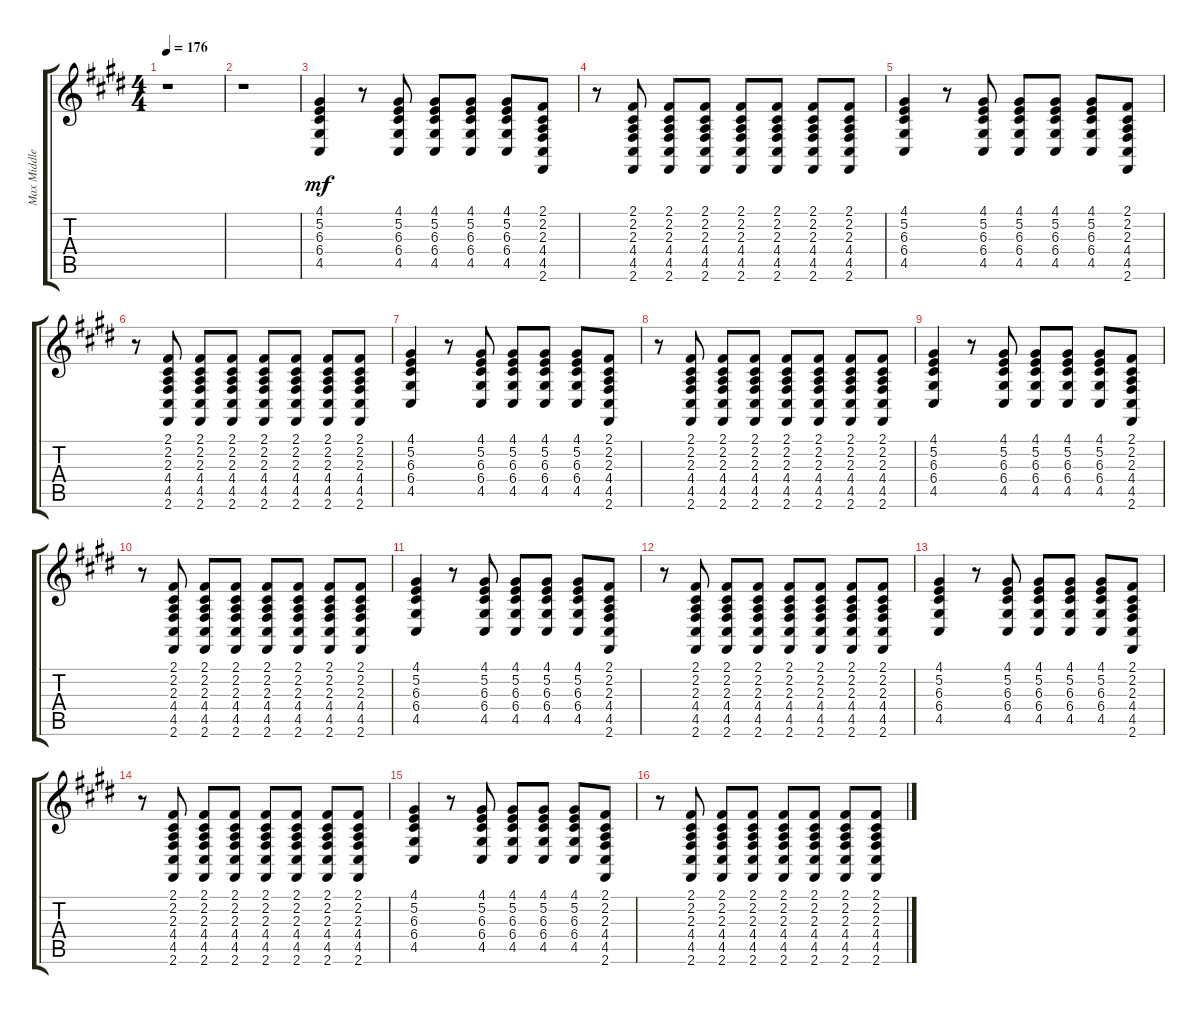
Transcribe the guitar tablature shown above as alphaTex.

\track ("Max Middleton Grand Piano" "Max Middle") {instrument brightacousticpiano}
\staff {score tabs}
\tuning (E4 B3 G3 D3 A2 E2) {hide}
\ts (4 4)
\tempo 176
\clef g2
\ks e
r.1{dy ff} |
r.1 |
(4.1 5.2 6.3 6.4 4.5).4{dy mf} r.8 (4.1 5.2 6.3 6.4 4.5).8 (4.1 5.2 6.3 6.4 4.5).8 (4.1 5.2 6.3 6.4 4.5).8 (4.1 5.2 6.3 6.4 4.5).8 (2.1 2.2 2.3 4.4 4.5 2.6).8 |
r.8 (2.1 2.2 2.3 4.4 4.5 2.6).8 (2.1 2.2 2.3 4.4 4.5 2.6).8 (2.1 2.2 2.3 4.4 4.5 2.6).8 (2.1 2.2 2.3 4.4 4.5 2.6).8 (2.1 2.2 2.3 4.4 4.5 2.6).8 (2.1 2.2 2.3 4.4 4.5 2.6).8 (2.1 2.2 2.3 4.4 4.5 2.6).8 |
(4.1 5.2 6.3 6.4 4.5).4 r.8 (4.1 5.2 6.3 6.4 4.5).8 (4.1 5.2 6.3 6.4 4.5).8 (4.1 5.2 6.3 6.4 4.5).8 (4.1 5.2 6.3 6.4 4.5).8 (2.1 2.2 2.3 4.4 4.5 2.6).8 |
r.8 (2.1 2.2 2.3 4.4 4.5 2.6).8 (2.1 2.2 2.3 4.4 4.5 2.6).8 (2.1 2.2 2.3 4.4 4.5 2.6).8 (2.1 2.2 2.3 4.4 4.5 2.6).8 (2.1 2.2 2.3 4.4 4.5 2.6).8 (2.1 2.2 2.3 4.4 4.5 2.6).8 (2.1 2.2 2.3 4.4 4.5 2.6).8 |
(4.1 5.2 6.3 6.4 4.5).4 r.8 (4.1 5.2 6.3 6.4 4.5).8 (4.1 5.2 6.3 6.4 4.5).8 (4.1 5.2 6.3 6.4 4.5).8 (4.1 5.2 6.3 6.4 4.5).8 (2.1 2.2 2.3 4.4 4.5 2.6).8 |
r.8 (2.1 2.2 2.3 4.4 4.5 2.6).8 (2.1 2.2 2.3 4.4 4.5 2.6).8 (2.1 2.2 2.3 4.4 4.5 2.6).8 (2.1 2.2 2.3 4.4 4.5 2.6).8 (2.1 2.2 2.3 4.4 4.5 2.6).8 (2.1 2.2 2.3 4.4 4.5 2.6).8 (2.1 2.2 2.3 4.4 4.5 2.6).8 |
(4.1 5.2 6.3 6.4 4.5).4 r.8 (4.1 5.2 6.3 6.4 4.5).8 (4.1 5.2 6.3 6.4 4.5).8 (4.1 5.2 6.3 6.4 4.5).8 (4.1 5.2 6.3 6.4 4.5).8 (2.1 2.2 2.3 4.4 4.5 2.6).8 |
r.8 (2.1 2.2 2.3 4.4 4.5 2.6).8 (2.1 2.2 2.3 4.4 4.5 2.6).8 (2.1 2.2 2.3 4.4 4.5 2.6).8 (2.1 2.2 2.3 4.4 4.5 2.6).8 (2.1 2.2 2.3 4.4 4.5 2.6).8 (2.1 2.2 2.3 4.4 4.5 2.6).8 (2.1 2.2 2.3 4.4 4.5 2.6).8 |
(4.1 5.2 6.3 6.4 4.5).4 r.8 (4.1 5.2 6.3 6.4 4.5).8 (4.1 5.2 6.3 6.4 4.5).8 (4.1 5.2 6.3 6.4 4.5).8 (4.1 5.2 6.3 6.4 4.5).8 (2.1 2.2 2.3 4.4 4.5 2.6).8 |
r.8 (2.1 2.2 2.3 4.4 4.5 2.6).8 (2.1 2.2 2.3 4.4 4.5 2.6).8 (2.1 2.2 2.3 4.4 4.5 2.6).8 (2.1 2.2 2.3 4.4 4.5 2.6).8 (2.1 2.2 2.3 4.4 4.5 2.6).8 (2.1 2.2 2.3 4.4 4.5 2.6).8 (2.1 2.2 2.3 4.4 4.5 2.6).8 |
(4.1 5.2 6.3 6.4 4.5).4 r.8 (4.1 5.2 6.3 6.4 4.5).8 (4.1 5.2 6.3 6.4 4.5).8 (4.1 5.2 6.3 6.4 4.5).8 (4.1 5.2 6.3 6.4 4.5).8 (2.1 2.2 2.3 4.4 4.5 2.6).8 |
r.8 (2.1 2.2 2.3 4.4 4.5 2.6).8 (2.1 2.2 2.3 4.4 4.5 2.6).8 (2.1 2.2 2.3 4.4 4.5 2.6).8 (2.1 2.2 2.3 4.4 4.5 2.6).8 (2.1 2.2 2.3 4.4 4.5 2.6).8 (2.1 2.2 2.3 4.4 4.5 2.6).8 (2.1 2.2 2.3 4.4 4.5 2.6).8 |
(4.1 5.2 6.3 6.4 4.5).4 r.8 (4.1 5.2 6.3 6.4 4.5).8 (4.1 5.2 6.3 6.4 4.5).8 (4.1 5.2 6.3 6.4 4.5).8 (4.1 5.2 6.3 6.4 4.5).8 (2.1 2.2 2.3 4.4 4.5 2.6).8 |
r.8 (2.1 2.2 2.3 4.4 4.5 2.6).8 (2.1 2.2 2.3 4.4 4.5 2.6).8 (2.1 2.2 2.3 4.4 4.5 2.6).8 (2.1 2.2 2.3 4.4 4.5 2.6).8 (2.1 2.2 2.3 4.4 4.5 2.6).8 (2.1 2.2 2.3 4.4 4.5 2.6).8 (2.1 2.2 2.3 4.4 4.5 2.6).8
